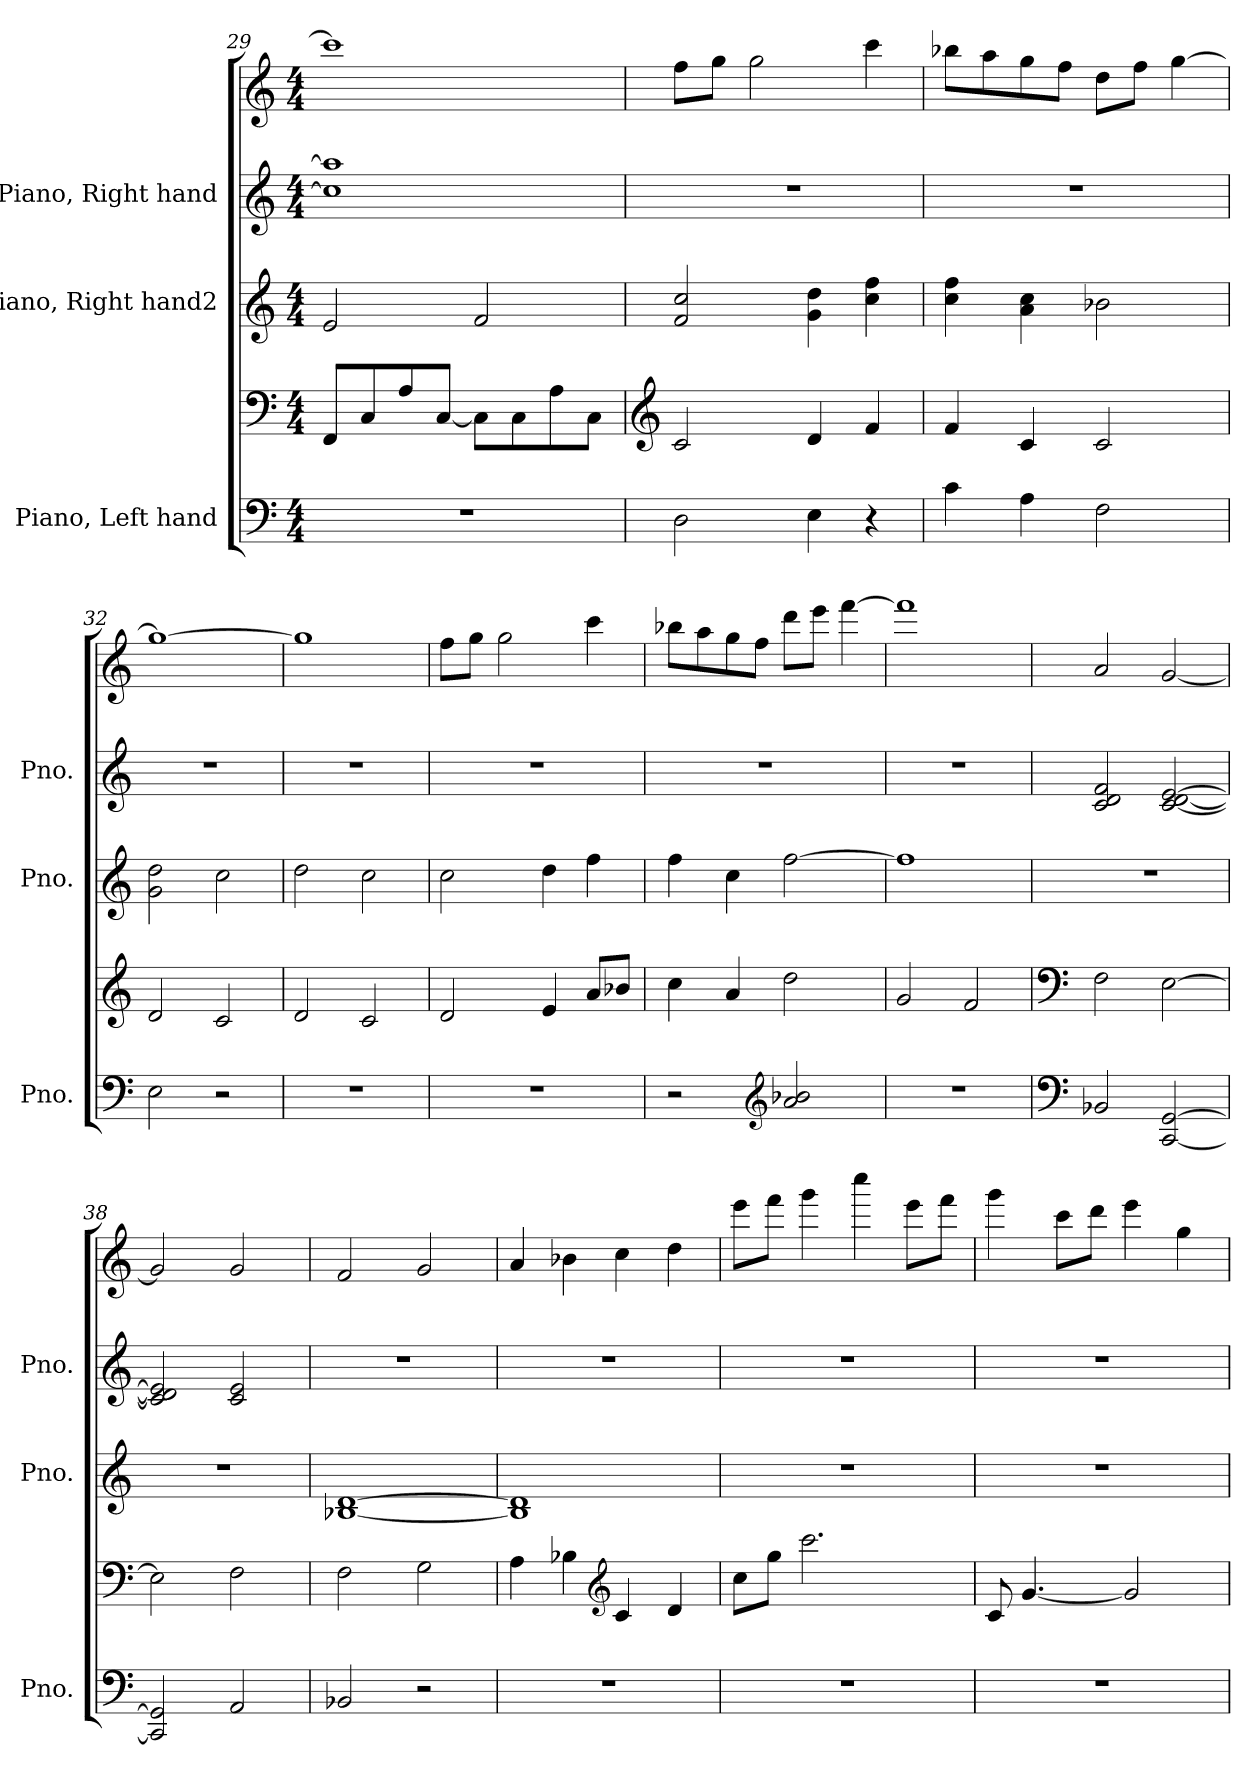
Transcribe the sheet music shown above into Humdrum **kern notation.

**kern	**kern	**kern	**kern	**kern
*part3	*part3	*part2	*part1	*part1
*staff5	*staff4	*staff3	*staff2	*staff1
*I"Piano, Left hand	*	*I"Piano, Right hand2	*I"Piano, Right hand	*
*I'Pno.	*	*I'Pno.	*I'Pno.	*
*clefF4	*clefF4	*clefG2	*clefG2	*clefG2
*k[]	*k[]	*k[]	*k[]	*k[]
*M4/4	*M4/4	*M4/4	*M4/4	*M4/4
=29	=29	=29	=29	=29
1r	8FF/L	2e/	1cc] 1aa]	1ccc]
.	8C/	.	.	.
.	8A/	.	.	.
.	[8C/J	.	.	.
.	8C\L]	2f/	.	.
.	8C\	.	.	.
.	8A\	.	.	.
.	8C\J	.	.	.
=30	=30	=30	=30	=30
*	*clefG2	*	*	*
2D\	2c/	2f/ 2cc/	1r	8ff\L
.	.	.	.	8gg\J
.	.	.	.	2gg\
4E\	4d/	4g\ 4dd\	.	.
4r	4f/	4cc\ 4ff\	.	4ccc\
=31	=31	=31	=31	=31
4c\	4f/	4cc\ 4ff\	1r	8bb-X\L
.	.	.	.	8aa\
4A\	4c/	4a\ 4cc\	.	8gg\
.	.	.	.	8ff\J
2F\	2c/	2b-X\	.	8dd\L
.	.	.	.	8ff\J
.	.	.	.	[4gg\
!!LO:LB:g=z
=32	=32	=32	=32	=32
2E\	2d/	2g\ 2dd\	1r	1gg_
2r	2c/	2cc\	.	.
=33	=33	=33	=33	=33
1r	2d/	2dd\	1r	1gg]
.	2c/	2cc\	.	.
=34	=34	=34	=34	=34
1r	2d/	2cc\	1r	8ff\L
.	.	.	.	8gg\J
.	.	.	.	2gg\
.	4e/	4dd\	.	.
.	8a/L	4ff\	.	4ccc\
.	8b-X/J	.	.	.
=35	=35	=35	=35	=35
2r	4cc\	4ff\	1r	8bb-X\L
.	.	.	.	8aa\
.	4a/	4cc\	.	8gg\
.	.	.	.	8ff\J
*clefG2	*	*	*	*
2a/ 2b-X/	2dd\	[2ff\	.	8ddd\L
.	.	.	.	8eee\J
.	.	.	.	[4fff\
=36	=36	=36	=36	=36
1r	2g/	1ff]	1r	1fff]
.	2f/	.	.	.
=37	=37	=37	=37	=37
*clefF4	*clefF4	*	*	*
2BB-X/	2F\	1r	2c/ 2d/ 2f/	2a/
[2CC/ [2GG/	[2E\	.	[2c/ [2d/ [2e/	[2g/
=38	=38	=38	=38	=38
2CC/] 2GG/]	2E\]	1r	2c/] 2d/] 2e/]	2g/]
2AA/	2F\	.	2c/ 2e/	2g/
=39	=39	=39	=39	=39
2BB-X/	2F\	[1B-X [1d	1r	2f/
2r	2G\	.	.	2g/
!!LO:PB:g=z
=40	=40	=40	=40	=40
1r	4A\	1B-] 1d]	1r	4a/
.	4B-X\	.	.	4b-X\
*	*clefG2	*	*	*
.	4c/	.	.	4cc\
.	4d/	.	.	4dd\
=41	=41	=41	=41	=41
1r	8cc\L	1r	1r	8eee\L
.	8gg\J	.	.	8fff\J
.	2.ccc\	.	.	4ggg\
.	.	.	.	4cccc\
.	.	.	.	8eee\L
.	.	.	.	8fff\J
=42	=42	=42	=42	=42
1r	8c/	1r	1r	4ggg\
.	[4.g/	.	.	.
.	.	.	.	8ccc\L
.	.	.	.	8ddd\J
.	2g/]	.	.	4eee\
.	.	.	.	4gg\
=	=	=	=	=
*-	*-	*-	*-	*-
